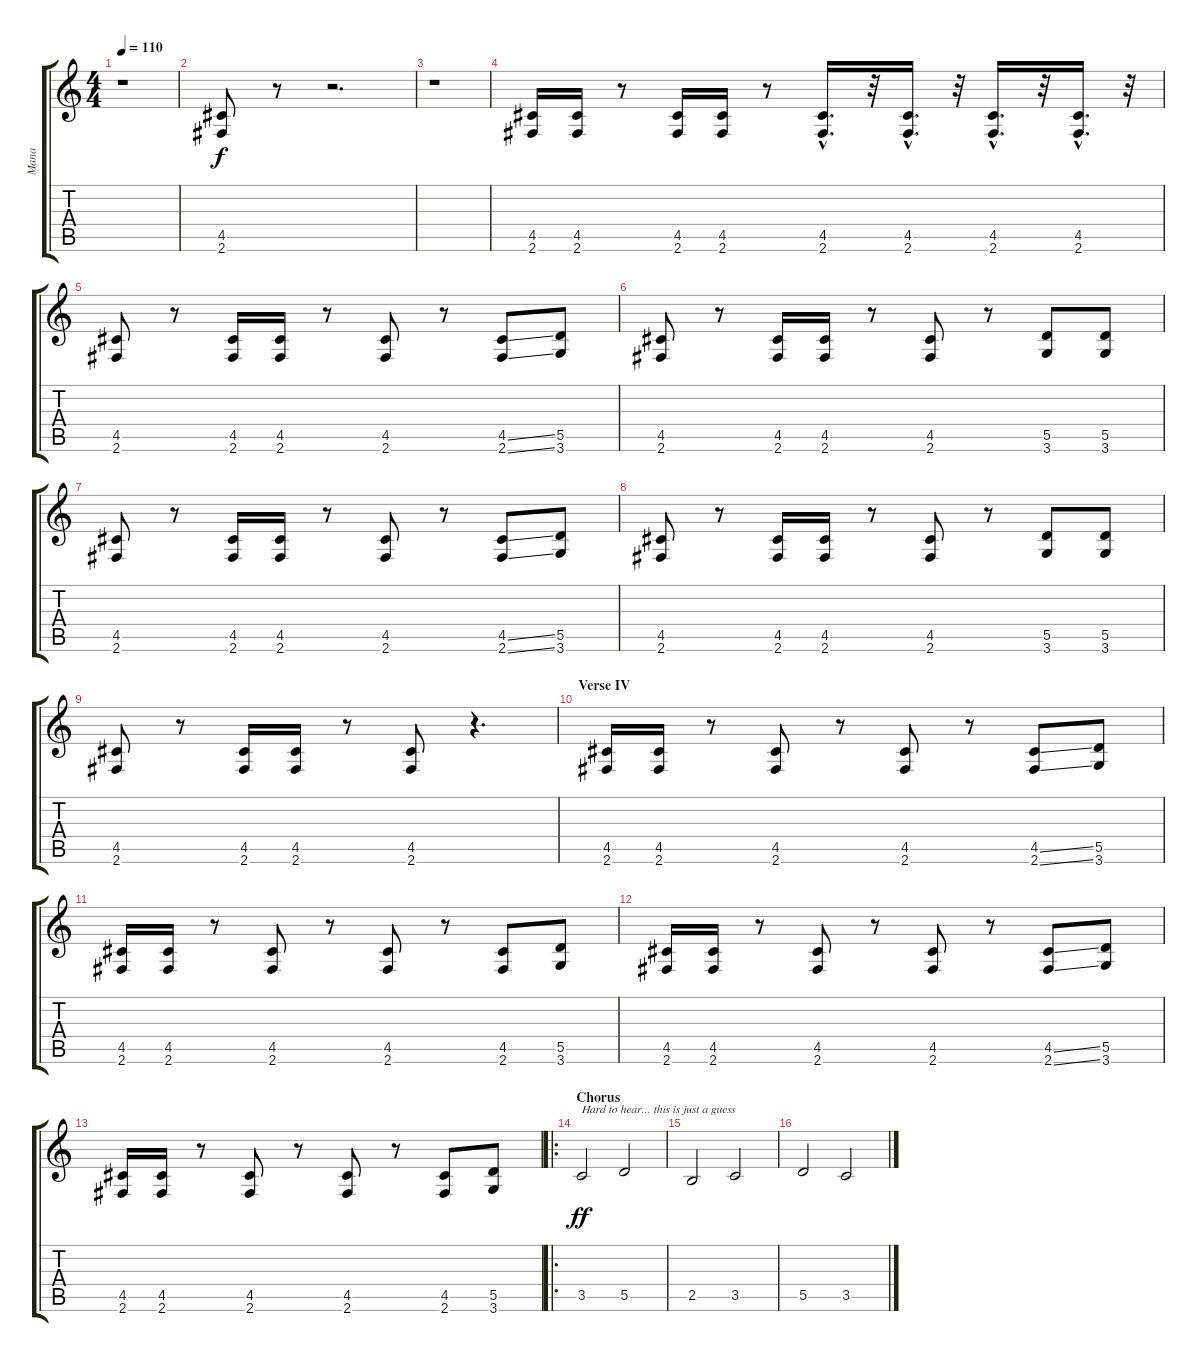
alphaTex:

\track ("Mana" "Mana") {instrument distortionguitar}
\staff {score tabs}
\tuning (E4 B3 G3 D3 A2 E2) {hide}
\ts (4 4)
\tempo 110
\clef g2
\ks c
r.1{dy f} |
(4.5 2.6).8 r.8 r.2{d} |
r.1 |
(4.5 2.6).16 (4.5 2.6).16 r.8 (4.5 2.6).16 (4.5 2.6).16 r.8 (4.5{hac} 2.6{hac}).16{d} r.32 (4.5{hac} 2.6{hac}).16{d} r.32 (4.5{hac} 2.6{hac}).16{d} r.32 (4.5{hac} 2.6{hac}).16{d} r.32 |
(4.5 2.6).8 r.8 (4.5 2.6).16 (4.5 2.6).16 r.8 (4.5 2.6).8 r.8 (4.5{ss} 2.6{ss}).8 (5.5 3.6).8 |
(4.5 2.6).8 r.8 (4.5 2.6).16 (4.5 2.6).16 r.8 (4.5 2.6).8 r.8 (5.5 3.6).8 (5.5 3.6).8 |
(4.5 2.6).8 r.8 (4.5 2.6).16 (4.5 2.6).16 r.8 (4.5 2.6).8 r.8 (4.5{ss} 2.6{ss}).8 (5.5 3.6).8 |
(4.5 2.6).8 r.8 (4.5 2.6).16 (4.5 2.6).16 r.8 (4.5 2.6).8 r.8 (5.5 3.6).8 (5.5 3.6).8 |
(4.5 2.6).8 r.8 (4.5 2.6).16 (4.5 2.6).16 r.8 (4.5 2.6).8 r.4{d} |
\section ("" "Verse IV")
(4.5 2.6).16 (4.5 2.6).16 r.8 (4.5 2.6).8 r.8 (4.5 2.6).8 r.8 (4.5{ss} 2.6{ss}).8 (5.5 3.6).8 |
(4.5 2.6).16 (4.5 2.6).16 r.8 (4.5 2.6).8 r.8 (4.5 2.6).8 r.8 (4.5 2.6).8 (5.5 3.6).8 |
(4.5 2.6).16 (4.5 2.6).16 r.8 (4.5 2.6).8 r.8 (4.5 2.6).8 r.8 (4.5{ss} 2.6{ss}).8 (5.5 3.6).8 |
(4.5 2.6).16 (4.5 2.6).16 r.8 (4.5 2.6).8 r.8 (4.5 2.6).8 r.8 (4.5 2.6).8 (5.5 3.6).8 |
\ro
\section ("" "Chorus")
3.5.2{txt "Hard to hear... this is just a guess" dy ff} 5.5.2 |
2.5.2 3.5.2 |
5.5.2 3.5.2
